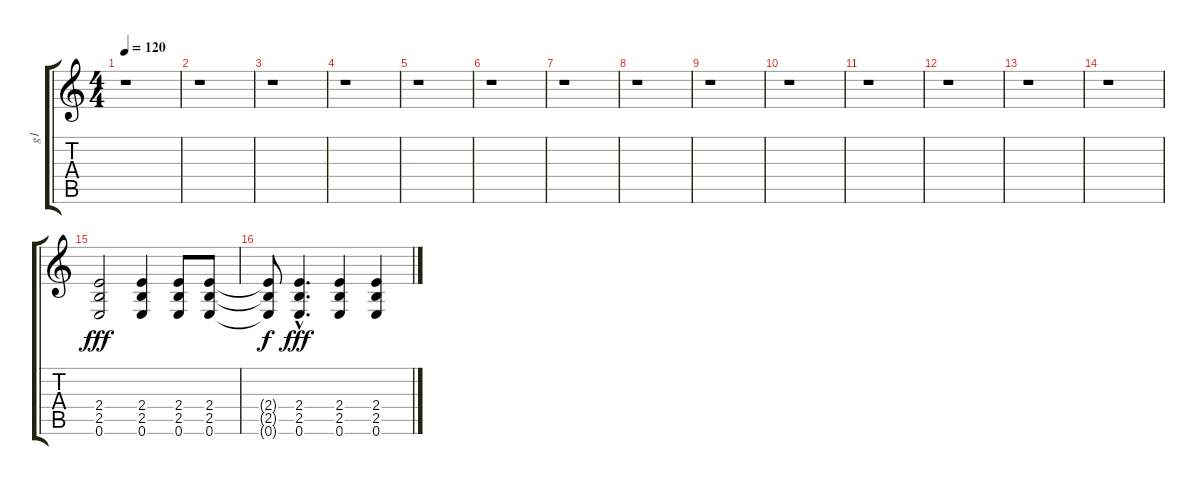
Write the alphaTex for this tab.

\track ("g1" "g1") {instrument distortionguitar}
\staff {score tabs}
\tuning (E4 B3 G3 D3 A2 E2) {hide}
\ts (4 4)
\tempo 120
\clef g2
\ks c
r.1{dy fff} |
r.1 |
r.1 |
r.1 |
r.1 |
r.1 |
r.1 |
r.1 |
r.1 |
r.1 |
r.1 |
r.1 |
r.1 |
r.1 |
(2.4 2.5 0.6).2 (2.4 2.5 0.6).4 (2.4 2.5 0.6).8 (2.4 2.5 0.6).8 |
(2.4{t} 2.5{t} 0.6{t}).8{dy f} (2.4{hac} 2.5{hac} 0.6{hac}).4{d dy fff} (2.4 2.5 0.6).4 (2.4 2.5 0.6).4
